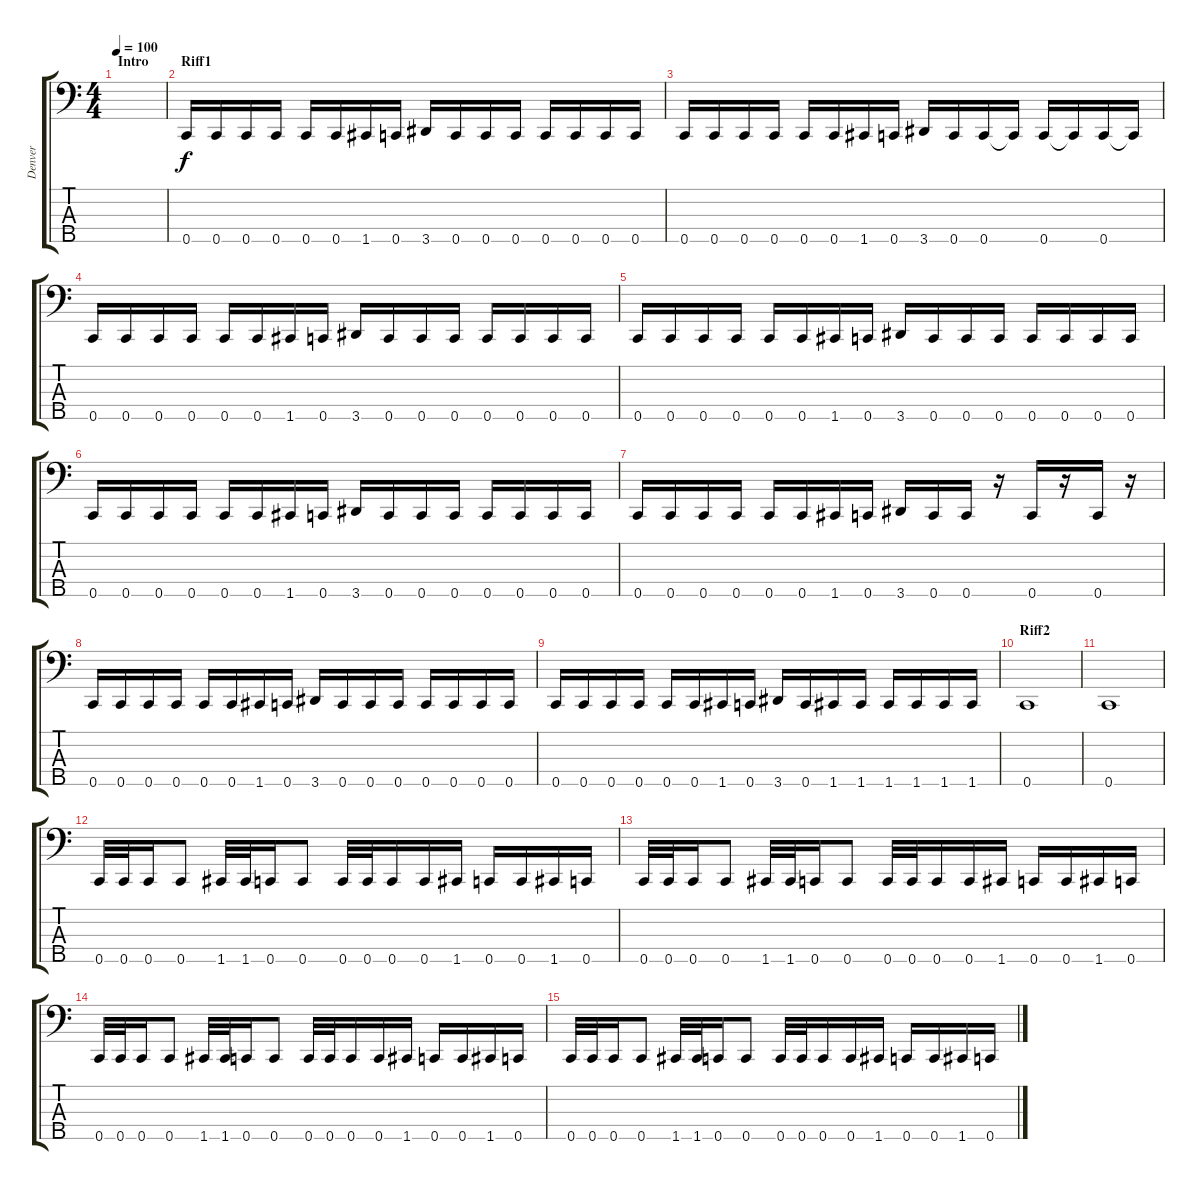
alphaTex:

\track ("Denver" "Denver") {instrument electricbasspick}
\staff {score tabs}
\tuning (G2 D2 A1 E1 C1) {hide}
\ts (4 4)
\section ("" "Intro")
\tempo 100
\clef f4
\ks c
|
\section ("" "Riff1")
0.5.16 0.5.16 0.5.16 0.5.16 0.5.16 0.5.16 1.5.16 0.5.16 3.5.16 0.5.16 0.5.16 0.5.16 0.5.16 0.5.16 0.5.16 0.5.16 |
0.5.16 0.5.16 0.5.16 0.5.16 0.5.16 0.5.16 1.5.16 0.5.16 3.5.16 0.5.16 0.5.16 0.5{t}.16 0.5.16 0.5{t}.16 0.5.16 0.5{t}.16 |
0.5.16 0.5.16 0.5.16 0.5.16 0.5.16 0.5.16 1.5.16 0.5.16 3.5.16 0.5.16 0.5.16 0.5.16 0.5.16 0.5.16 0.5.16 0.5.16 |
0.5.16 0.5.16 0.5.16 0.5.16 0.5.16 0.5.16 1.5.16 0.5.16 3.5.16 0.5.16 0.5.16 0.5.16 0.5.16 0.5.16 0.5.16 0.5.16 |
0.5.16 0.5.16 0.5.16 0.5.16 0.5.16 0.5.16 1.5.16 0.5.16 3.5.16 0.5.16 0.5.16 0.5.16 0.5.16 0.5.16 0.5.16 0.5.16 |
0.5.16 0.5.16 0.5.16 0.5.16 0.5.16 0.5.16 1.5.16 0.5.16 3.5.16 0.5.16 0.5.16 r.16 0.5.16 r.16 0.5.16 r.16 |
0.5.16 0.5.16 0.5.16 0.5.16 0.5.16 0.5.16 1.5.16 0.5.16 3.5.16 0.5.16 0.5.16 0.5.16 0.5.16 0.5.16 0.5.16 0.5.16 |
0.5.16 0.5.16 0.5.16 0.5.16 0.5.16 0.5.16 1.5.16 0.5.16 3.5.16 0.5.16 1.5.16 1.5.16 1.5.16 1.5.16 1.5.16 1.5.16 |
\section ("" "Riff2")
0.5.1 |
0.5.1 |
0.5.32 0.5.32 0.5.16 0.5.8 1.5.32 1.5.32 0.5.16 0.5.8 0.5.32 0.5.32 0.5.16 0.5.16 1.5.16 0.5.16 0.5.16 1.5.16 0.5.16 |
0.5.32 0.5.32 0.5.16 0.5.8 1.5.32 1.5.32 0.5.16 0.5.8 0.5.32 0.5.32 0.5.16 0.5.16 1.5.16 0.5.16 0.5.16 1.5.16 0.5.16 |
0.5.32 0.5.32 0.5.16 0.5.8 1.5.32 1.5.32 0.5.16 0.5.8 0.5.32 0.5.32 0.5.16 0.5.16 1.5.16 0.5.16 0.5.16 1.5.16 0.5.16 |
0.5.32 0.5.32 0.5.16 0.5.8 1.5.32 1.5.32 0.5.16 0.5.8 0.5.32 0.5.32 0.5.16 0.5.16 1.5.16 0.5.16 0.5.16 1.5.16 0.5.16
